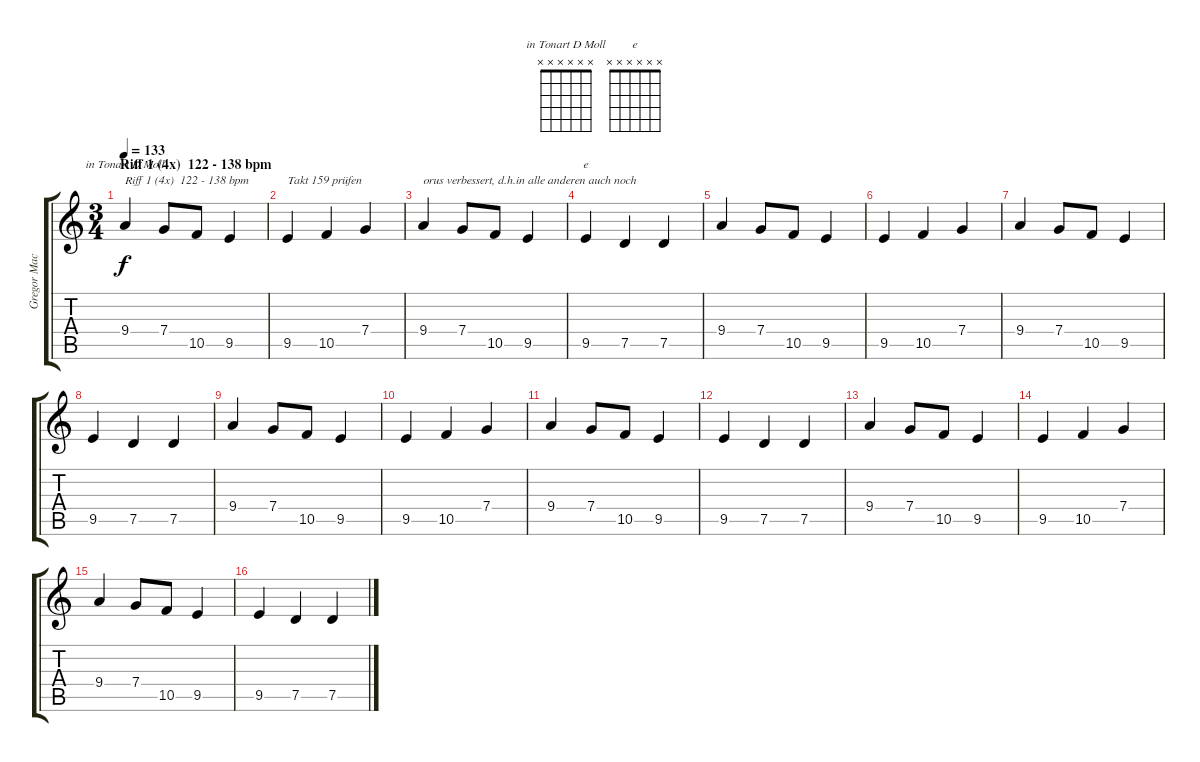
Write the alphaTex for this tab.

\track ("Gregor Mackintosh" "Gregor Mac") {instrument overdrivenguitar}
\staff {score tabs}
\tuning (D4 A3 F3 C3 G2 D2) {hide}
\chord ("in Tonart D Moll" x x x x x x)
\chord ("e" x x x x x x)
\ts (3 4)
\section ("" "Riff 1 (4x)  122 - 138 bpm")
\tempo 133
\clef g2
\ks c
9.4.4{ch "in Tonart D Moll" txt "Riff 1 (4x)  122 - 138 bpm" dy f instrument overdrivenguitar} 7.4.8 10.5.8 9.5.4 |
9.5.4{txt "Takt 159 prüfen"} 10.5.4 7.4.4 |
9.4.4{txt "orus verbessert, d.h.in alle anderen auch noch"} 7.4.8 10.5.8 9.5.4 |
9.5.4{ch "e"} 7.5.4 7.5.4 |
9.4.4 7.4.8 10.5.8 9.5.4 |
9.5.4 10.5.4 7.4.4 |
9.4.4 7.4.8 10.5.8 9.5.4 |
9.5.4 7.5.4 7.5.4 |
9.4.4 7.4.8 10.5.8 9.5.4 |
9.5.4 10.5.4 7.4.4 |
9.4.4 7.4.8 10.5.8 9.5.4 |
9.5.4 7.5.4 7.5.4 |
9.4.4 7.4.8 10.5.8 9.5.4 |
9.5.4 10.5.4 7.4.4 |
9.4.4 7.4.8 10.5.8 9.5.4 |
9.5.4 7.5.4 7.5.4
